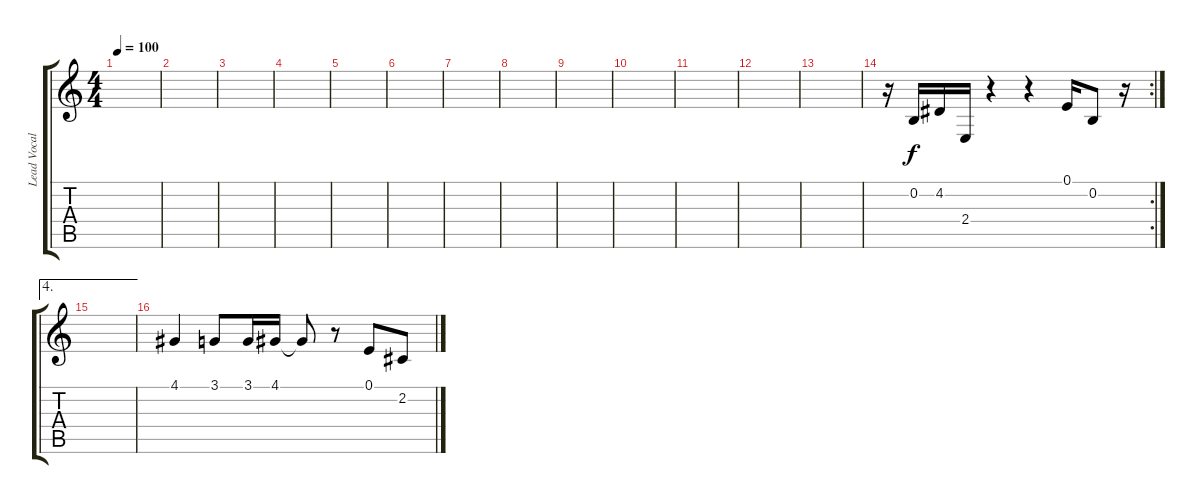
\track ("Lead Vocals" "Lead Vocal") {mute instrument altosax}
\staff {score tabs}
\tuning (E4 B3 G3 D3 A2 E2) {hide}
\ts (4 4)
\tempo 100
\clef g2
\ks c
|
|
|
|
|
|
|
|
|
|
|
|
|
\rc 2
r.16 0.2.16 4.2.16 2.4.16 r.4 r.4 0.1.16 0.2.8 r.16 |
\ae 4
|
4.1.4 3.1.8 3.1.16 4.1.16 4.1{t}.8 r.8 0.1.8 2.2.8
